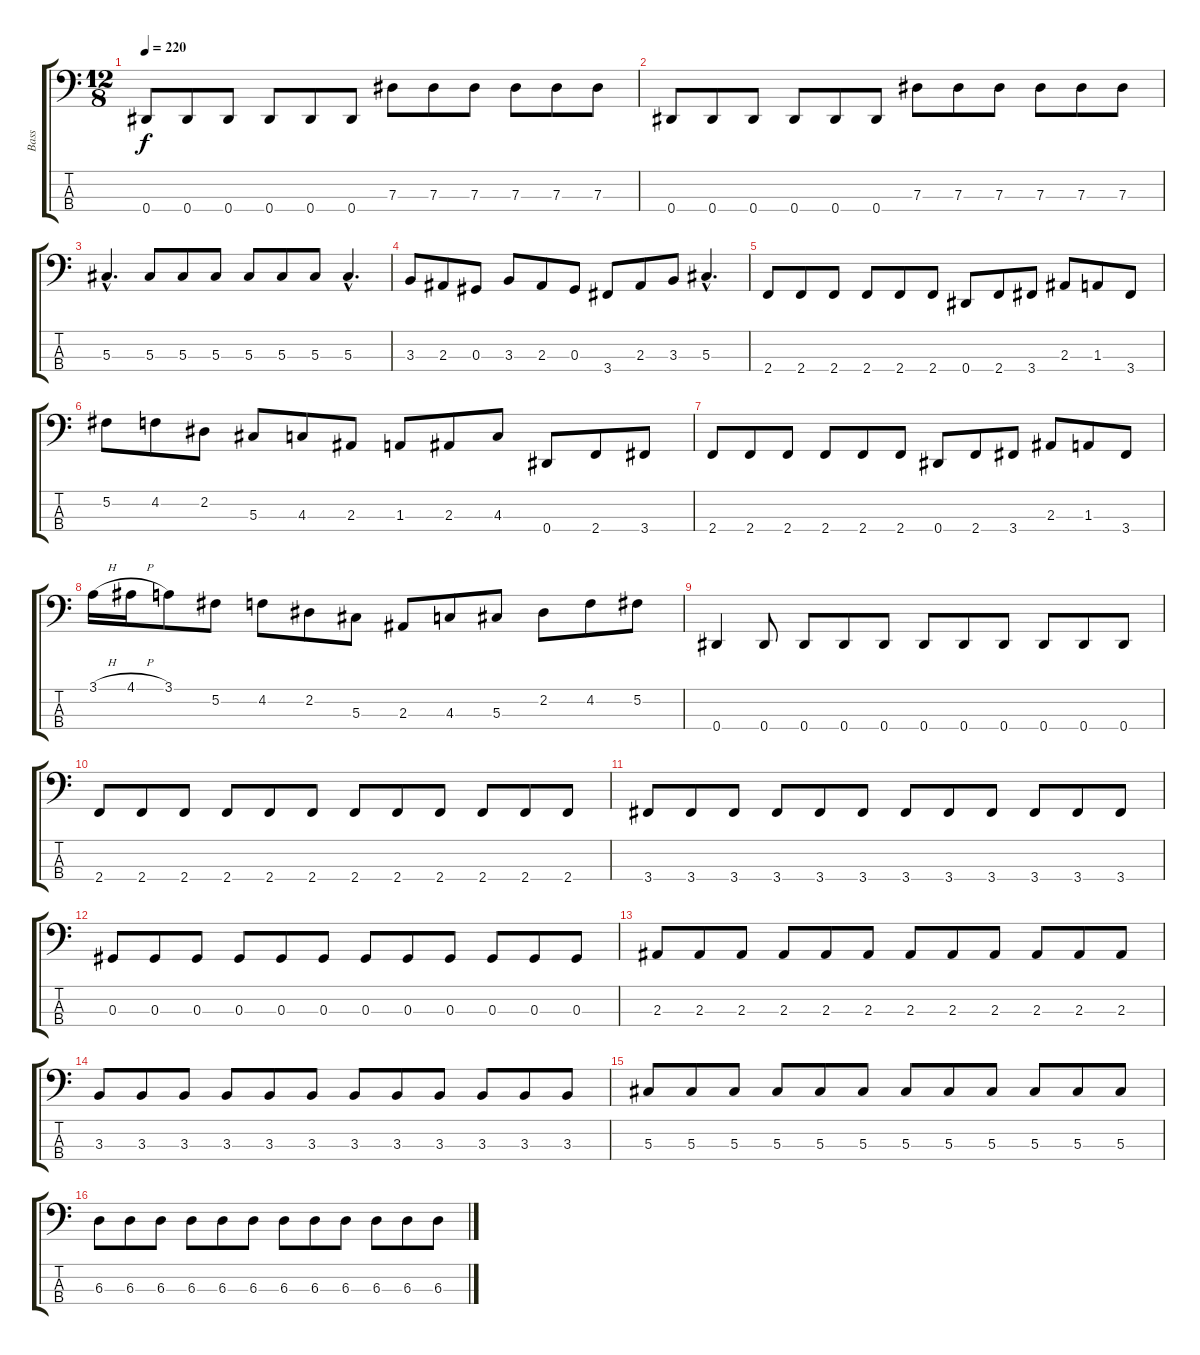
\track ("Bass" "Bass") {instrument electricbasspick}
\staff {score tabs}
\tuning (Gb2 Db2 Ab1 Eb1) {hide}
\ts (12 8)
\tempo 220
\clef f4
\ks c
0.4.8{dy f} 0.4.8 0.4.8 0.4.8 0.4.8 0.4.8 7.3.8 7.3.8 7.3.8 7.3.8 7.3.8 7.3.8 |
0.4.8 0.4.8 0.4.8 0.4.8 0.4.8 0.4.8 7.3.8 7.3.8 7.3.8 7.3.8 7.3.8 7.3.8 |
5.3{hac}.4{d} 5.3.8 5.3.8 5.3.8 5.3.8 5.3.8 5.3.8 5.3{hac}.4{d} |
3.3.8 2.3.8 0.3.8 3.3.8 2.3.8 0.3.8 3.4.8 2.3.8 3.3.8 5.3{hac}.4{d} |
2.4.8 2.4.8 2.4.8 2.4.8 2.4.8 2.4.8 0.4.8 2.4.8 3.4.8 2.3.8 1.3.8 3.4.8 |
5.2.8 4.2.8 2.2.8 5.3.8 4.3.8 2.3.8 1.3.8 2.3.8 4.3.8 0.4.8 2.4.8 3.4.8 |
2.4.8 2.4.8 2.4.8 2.4.8 2.4.8 2.4.8 0.4.8 2.4.8 3.4.8 2.3.8 1.3.8 3.4.8 |
3.1{h}.16 4.1{h}.16 3.1.8 5.2.8 4.2.8 2.2.8 5.3.8 2.3.8 4.3.8 5.3.8 2.2.8 4.2.8 5.2.8 |
0.4.4 0.4.8 0.4.8 0.4.8 0.4.8 0.4.8 0.4.8 0.4.8 0.4.8 0.4.8 0.4.8 |
2.4.8 2.4.8 2.4.8 2.4.8 2.4.8 2.4.8 2.4.8 2.4.8 2.4.8 2.4.8 2.4.8 2.4.8 |
3.4.8 3.4.8 3.4.8 3.4.8 3.4.8 3.4.8 3.4.8 3.4.8 3.4.8 3.4.8 3.4.8 3.4.8 |
0.3.8 0.3.8 0.3.8 0.3.8 0.3.8 0.3.8 0.3.8 0.3.8 0.3.8 0.3.8 0.3.8 0.3.8 |
2.3.8 2.3.8 2.3.8 2.3.8 2.3.8 2.3.8 2.3.8 2.3.8 2.3.8 2.3.8 2.3.8 2.3.8 |
3.3.8 3.3.8 3.3.8 3.3.8 3.3.8 3.3.8 3.3.8 3.3.8 3.3.8 3.3.8 3.3.8 3.3.8 |
5.3.8 5.3.8 5.3.8 5.3.8 5.3.8 5.3.8 5.3.8 5.3.8 5.3.8 5.3.8 5.3.8 5.3.8 |
6.3.8 6.3.8 6.3.8 6.3.8 6.3.8 6.3.8 6.3.8 6.3.8 6.3.8 6.3.8 6.3.8 6.3.8
